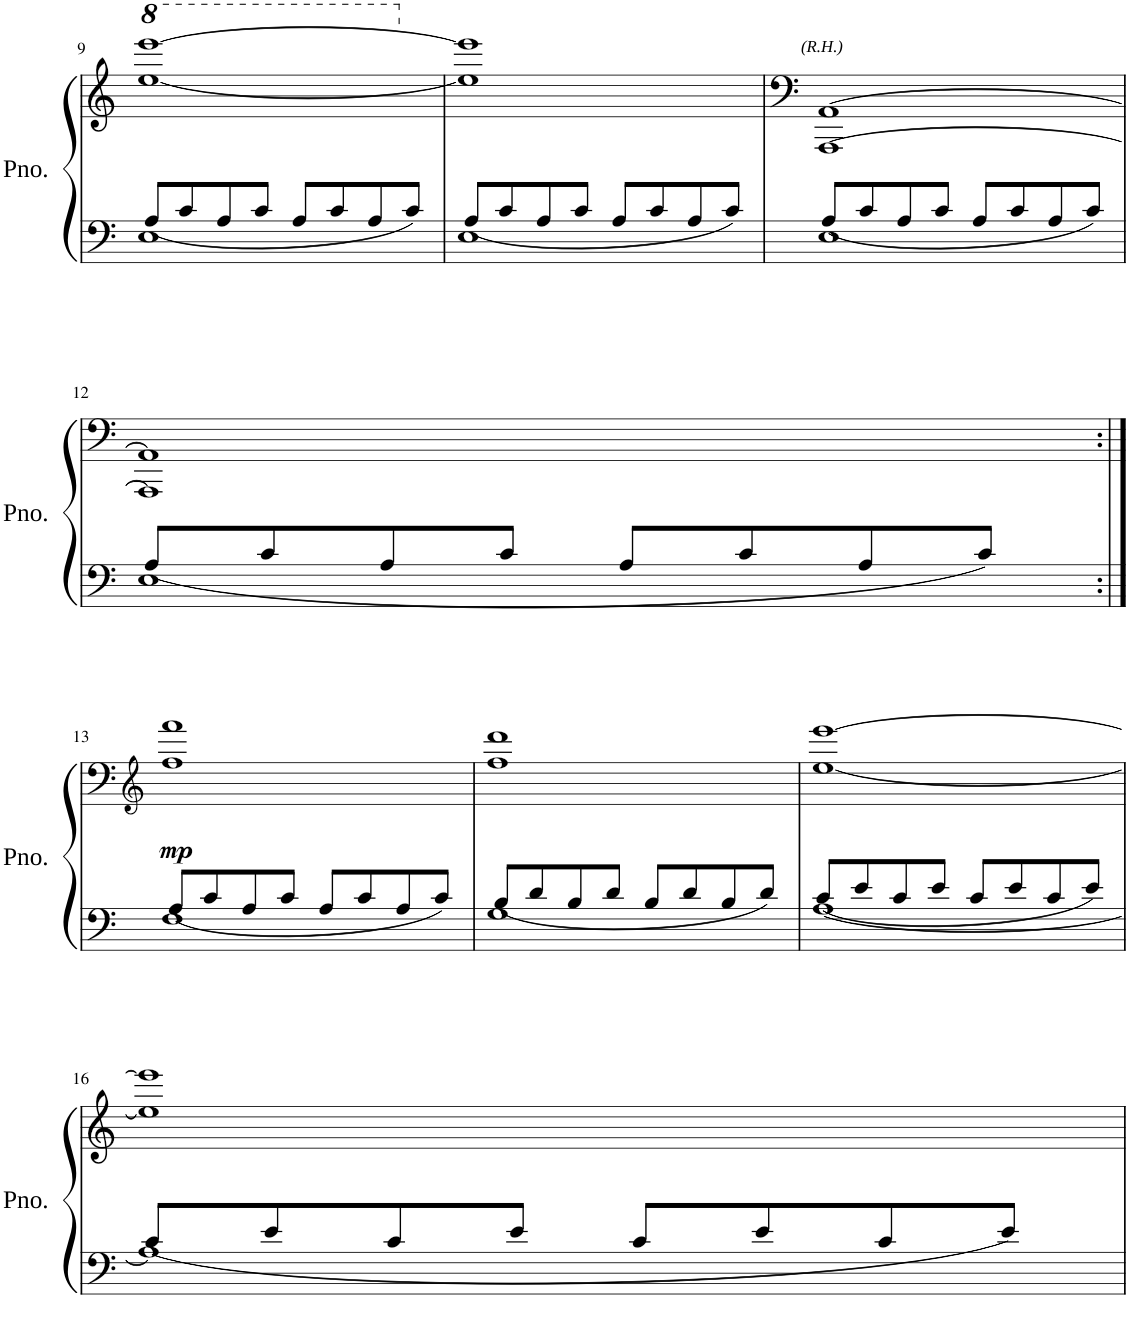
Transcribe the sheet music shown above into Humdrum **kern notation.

**kern	**kern	**text	**dynam
*part1	*part1	*part1	*part1
*staff2	*staff1	*staff1	*staff1/2
*I"Piano	*	*	*
*I'Pno.	*	*	*
!!LO:PB:g=z
*clefF4	*clefG2	*	*
*k[]	*k[]	*	*
*M4/4	*M4/4	*	*
=9	=9	=9	=9
*^	*	*	*
*	*	*8va	*	*
1E	8A/L	[1eee [1eeee	.	.
.	8c/	.	.	.
.	8A/	.	.	.
.	8c/J	.	.	.
.	8A/L	.	.	.
.	8c/	.	.	.
.	8A/	.	.	.
.	8c/J	.	.	.
=10	=10	=10	=10	=10
*	*	*X8va	*	*
1E	8A/L	1ee] 1eee]	.	.
.	8c/	.	.	.
.	8A/	.	.	.
.	8c/J	.	.	.
.	8A/L	.	.	.
.	8c/	.	.	.
.	8A/	.	.	.
.	8c/J	.	.	.
=11	=11	=11	=11	=11
!	!	!	!LO:LY:a	!
*	*	*^	*	*
1E	8A/L	[1AA	[1AAA	(R.H.)	.
.	8c/	.	.	.	.
.	8A/	.	.	.	.
.	8c/J	.	.	.	.
.	8A/L	.	.	.	.
.	8c/	.	.	.	.
.	8A/	.	.	.	.
.	8c/J	.	.	.	.
!!LO:LB:g=z	!!
=12	=12	=12	=12	=12	=12
1E	8A/L	1AA]	1AAA]	.	.
.	8c/	.	.	.	.
.	8A/	.	.	.	.
.	8c/J	.	.	.	.
.	8A/L	.	.	.	.
.	8c/	.	.	.	.
.	8A/	.	.	.	.
.	8c/J	.	.	.	.
*	*	*v	*v	*	*
!!LO:LB:g=z
=13:|!	=13:|!	=13:|!	=13:|!	=13:|!
*	*	*clefG2	*	*
!	!	!	!	!LO:DY:a=2
1F	8A/L	1ff 1fff	.	mp
.	8c/	.	.	.
.	8A/	.	.	.
.	8c/J	.	.	.
.	8A/L	.	.	.
.	8c/	.	.	.
.	8A/	.	.	.
.	8c/J	.	.	.
=14	=14	=14	=14	=14
1G	8B/L	1ff 1ddd	.	.
.	8d/	.	.	.
.	8B/	.	.	.
.	8d/J	.	.	.
.	8B/L	.	.	.
.	8d/	.	.	.
.	8B/	.	.	.
.	8d/J	.	.	.
=15	=15	=15	=15	=15
[1A	8c/L	[1ee [1eee	.	.
.	8e/	.	.	.
.	8c/	.	.	.
.	8e/J	.	.	.
.	8c/L	.	.	.
.	8e/	.	.	.
.	8c/	.	.	.
.	8e/J	.	.	.
!!LO:LB:g=z
=16	=16	=16	=16	=16
1A]	8c/L	1ee] 1eee]	.	.
.	8e/	.	.	.
.	8c/	.	.	.
.	8e/J	.	.	.
.	8c/L	.	.	.
.	8e/	.	.	.
.	8c/	.	.	.
.	8e/J	.	.	.
*v	*v	*	*	*
=	=	=	=
*-	*-	*-	*-
